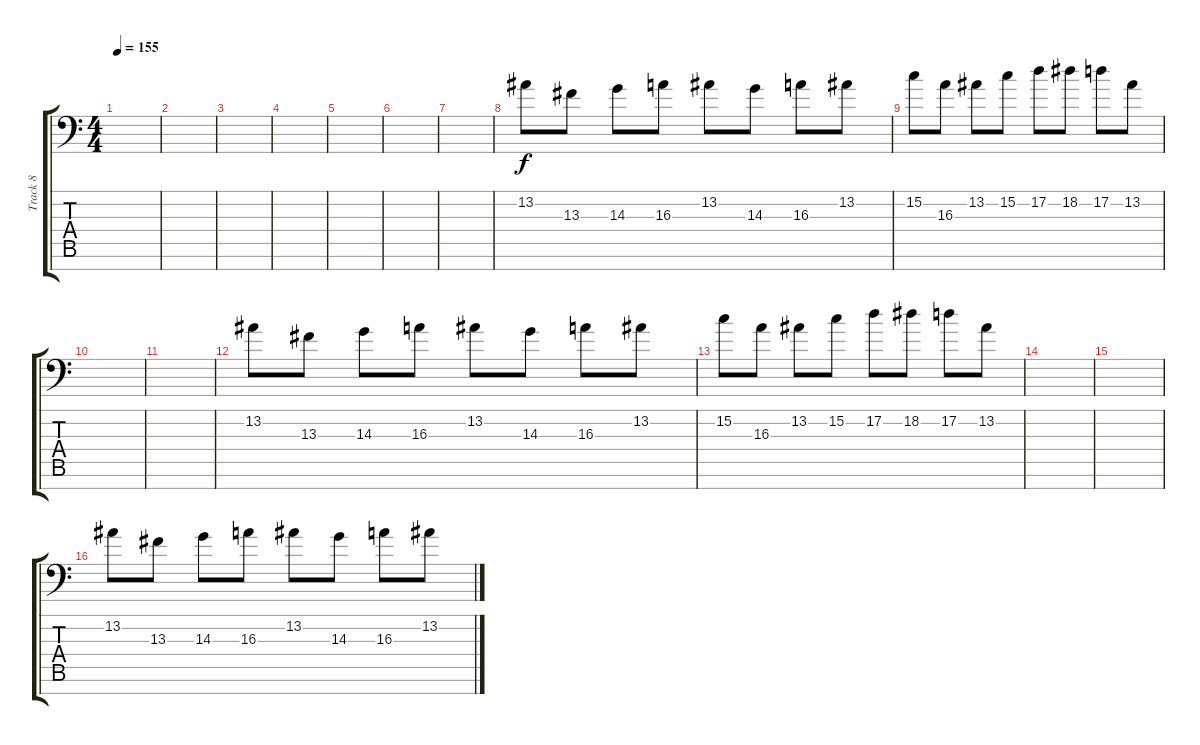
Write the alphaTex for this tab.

\track ("Track 8" "Track 8") {instrument fx7echoes}
\staff {score tabs}
\tuning (D4 A3 F3 C3 G2 D2 G1) {hide}
\ts (4 4)
\tempo 155
\clef f4
\ks c
|
|
|
|
|
|
|
13.2.8 13.3.8 14.3.8 16.3.8 13.2.8 14.3.8 16.3.8 13.2.8 |
15.2.8 16.3.8 13.2.8 15.2.8 17.2.8 18.2.8 17.2.8 13.2.8 |
|
|
13.2.8 13.3.8 14.3.8 16.3.8 13.2.8 14.3.8 16.3.8 13.2.8 |
15.2.8 16.3.8 13.2.8 15.2.8 17.2.8 18.2.8 17.2.8 13.2.8 |
|
|
13.2.8 13.3.8 14.3.8 16.3.8 13.2.8 14.3.8 16.3.8 13.2.8
